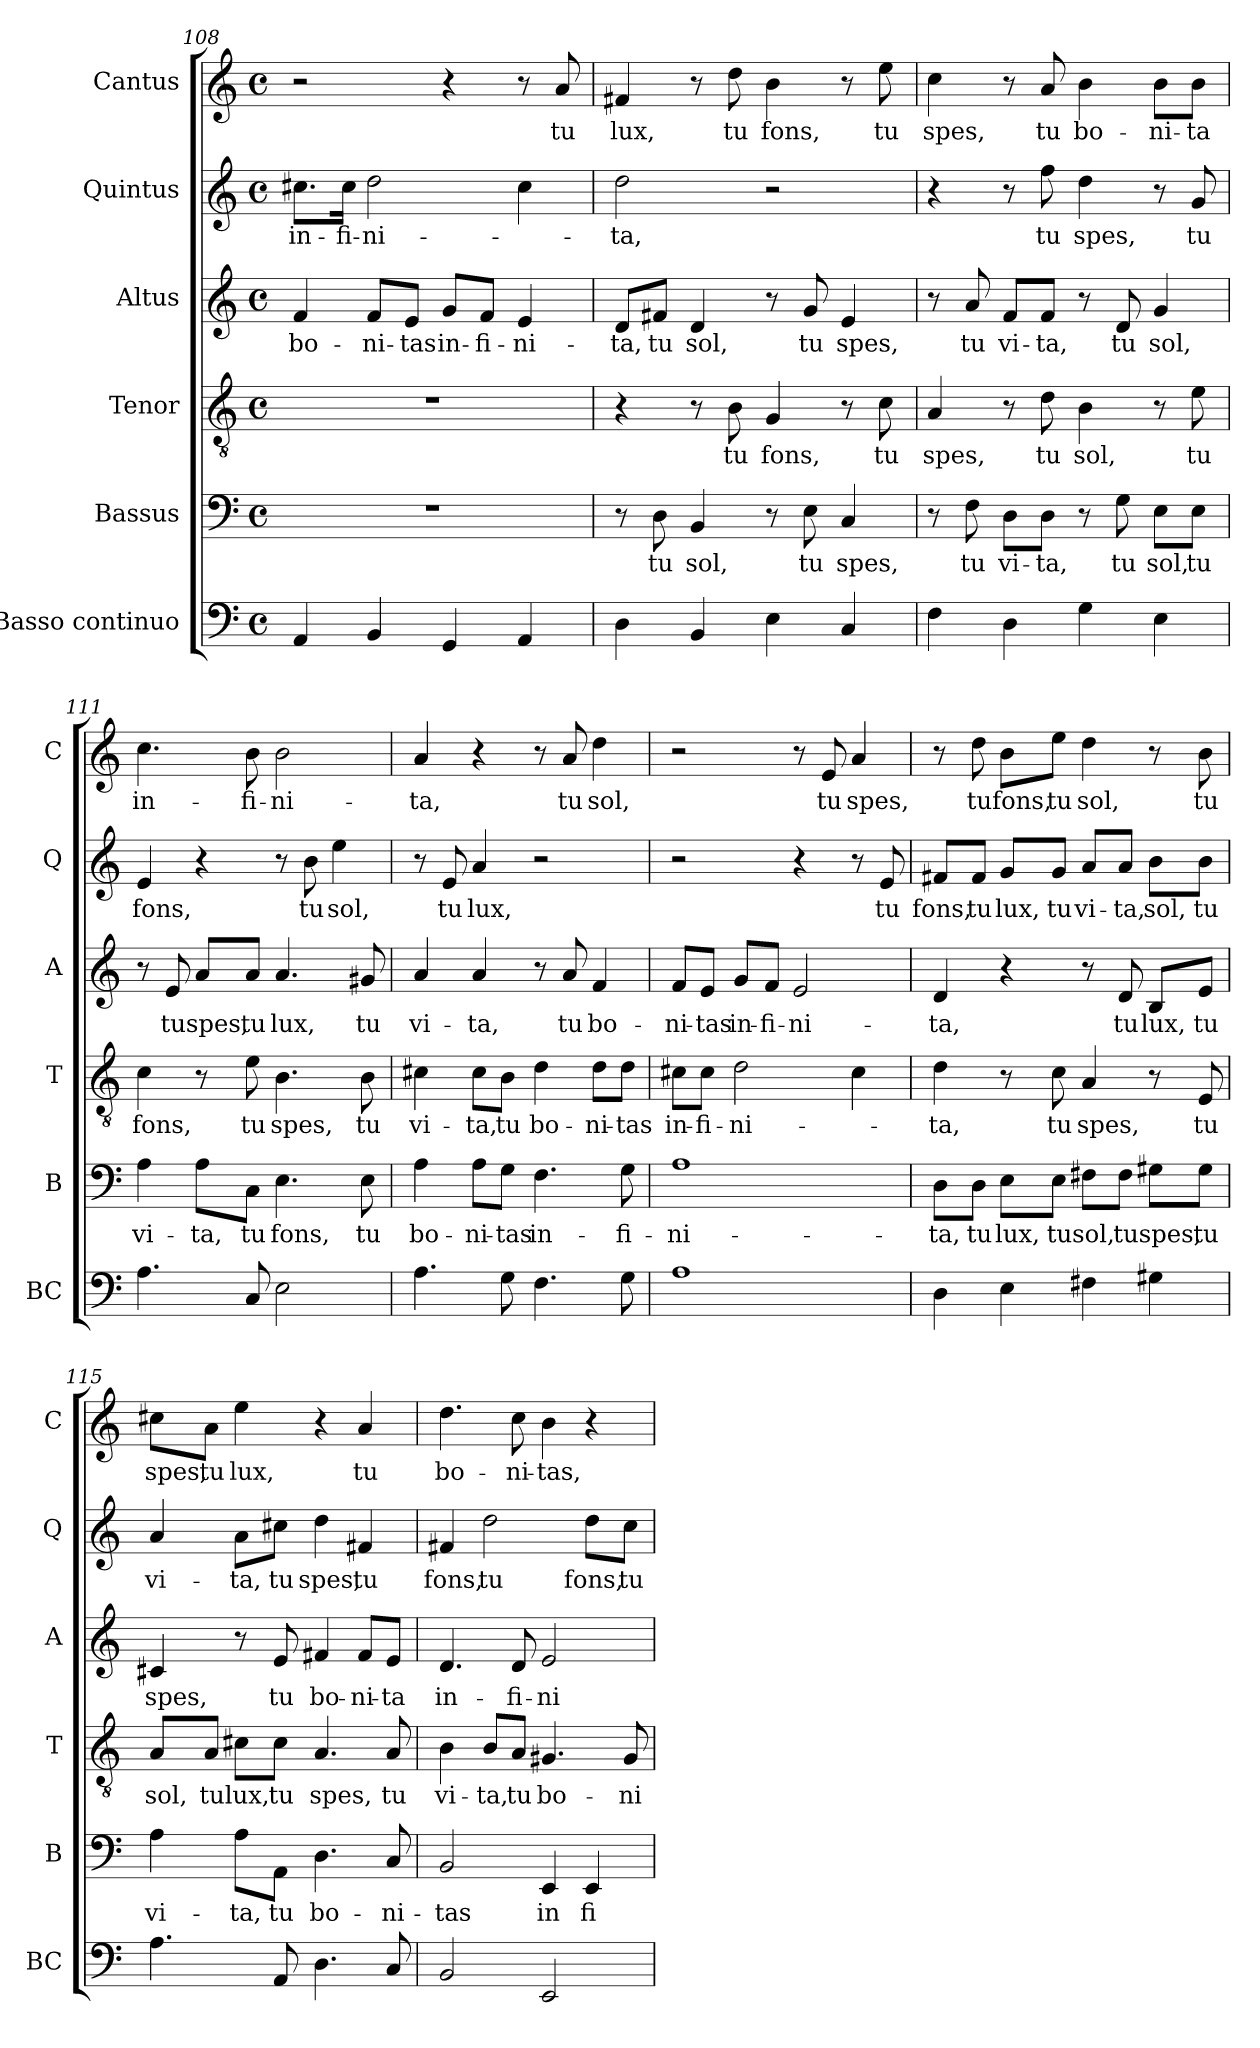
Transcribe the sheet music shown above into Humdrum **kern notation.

**kern	**kern	**text	**kern	**text	**kern	**text	**kern	**text	**kern	**text
*part6	*part5	*part5	*part4	*part4	*part3	*part3	*part2	*part2	*part1	*part1
*staff6	*staff5	*staff5	*staff4	*staff4	*staff3	*staff3	*staff2	*staff2	*staff1	*staff1
*I"Basso continuo	*I"Bassus	*	*I"Tenor	*	*I"Altus	*	*I"Quintus	*	*I"Cantus	*
*I'BC	*I'B	*	*I'T	*	*I'A	*	*I'Q	*	*I'C	*
*clefF4	*clefF4	*	*clefGv2	*	*clefG2	*	*clefG2	*	*clefG2	*
*k[]	*k[]	*	*k[]	*	*k[]	*	*k[]	*	*k[]	*
*C:	*C:	*	*C:	*	*C:	*	*C:	*	*C:	*
*M4/4	*M4/4	*	*M4/4	*	*M4/4	*	*M4/4	*	*M4/4	*
*met(c)	*met(c)	*	*met(c)	*	*met(c)	*	*met(c)	*	*met(c)	*
=108	=108	=108	=108	=108	=108	=108	=108	=108	=108	=108
!	!	!	!	!	!	!LO:LY:b	!	!LO:LY:b	!	!
4AA/	1r	.	1r	.	4f/	bo-	8.cc#X\L	in-	2r	.
!	!	!	!	!	!	!	!	!LO:LY:b	!	!
.	.	.	.	.	.	.	16cc#\Jk	-fi-	.	.
!	!	!	!	!	!	!LO:LY:b	!	!LO:LY:b	!	!
4BB/	.	.	.	.	8f/L	-ni-	2dd\	-ni-	.	.
!	!	!	!	!	!	!LO:LY:b	!	!	!	!
.	.	.	.	.	8e/J	-tas	.	.	.	.
!	!	!	!	!	!	!LO:LY:b	!	!	!	!
4GG/	.	.	.	.	8g/L	in-	.	.	4r	.
!	!	!	!	!	!	!LO:LY:b	!	!	!	!
.	.	.	.	.	8f/J	-fi-	.	.	.	.
!	!	!	!	!	!	!LO:LY:b	!	!	!	!
4AA/	.	.	.	.	4e/	-ni-	4cc#\	.	8r	.
!	!	!	!	!	!	!	!	!	!	!LO:LY:b
.	.	.	.	.	.	.	.	.	8a/	tu
=109	=109	=109	=109	=109	=109	=109	=109	=109	=109	=109
!	!	!	!	!	!	!LO:LY:b	!	!LO:LY:b	!	!LO:LY:b
4D\	8r	.	4r	.	8d/L	-ta,	2dd\	-ta,	4f#X/	lux,
!	!	!LO:LY:b	!	!	!	!LO:LY:b	!	!	!	!
.	8D\	tu	.	.	8f#X/J	tu	.	.	.	.
!	!	!LO:LY:b	!	!	!	!LO:LY:b	!	!	!	!
4BB/	4BB/	sol,	8r	.	4d/	sol,	.	.	8r	.
!	!	!	!	!LO:LY:b	!	!	!	!	!	!LO:LY:b
.	.	.	8B\	tu	.	.	.	.	8dd\	tu
!	!	!	!	!LO:LY:b	!	!	!	!	!	!LO:LY:b
4E\	8r	.	4G/	fons,	8r	.	2r	.	4b\	fons,
!	!	!LO:LY:b	!	!	!	!LO:LY:b	!	!	!	!
.	8E\	tu	.	.	8g/	tu	.	.	.	.
!	!	!LO:LY:b	!	!	!	!LO:LY:b	!	!	!	!
4C/	4C/	spes,	8r	.	4e/	spes,	.	.	8r	.
!	!	!	!	!LO:LY:b	!	!	!	!	!	!LO:LY:b
.	.	.	8c\	tu	.	.	.	.	8ee\	tu
=110	=110	=110	=110	=110	=110	=110	=110	=110	=110	=110
!	!	!	!	!LO:LY:b	!	!	!	!	!	!LO:LY:b
4F\	8r	.	4A/	spes,	8r	.	4r	.	4cc\	spes,
!	!	!LO:LY:b	!	!	!	!LO:LY:b	!	!	!	!
.	8F\	tu	.	.	8a/	tu	.	.	.	.
!	!	!LO:LY:b	!	!	!	!LO:LY:b	!	!	!	!
4D\	8D\L	vi-	8r	.	8f/L	vi-	8r	.	8r	.
!	!	!LO:LY:b	!	!LO:LY:b	!	!LO:LY:b	!	!LO:LY:b	!	!LO:LY:b
.	8D\J	-ta,	8d\	tu	8f/J	-ta,	8ff\	tu	8a/	tu
!	!	!	!	!LO:LY:b	!	!	!	!LO:LY:b	!	!LO:LY:b
4G\	8r	.	4B\	sol,	8r	.	4dd\	spes,	4b\	bo-
!	!	!LO:LY:b	!	!	!	!LO:LY:b	!	!	!	!
.	8G\	tu	.	.	8d/	tu	.	.	.	.
!	!	!LO:LY:b	!	!	!	!LO:LY:b	!	!	!	!LO:LY:b
4E\	8E\L	sol,	8r	.	4g/	sol,	8r	.	8b\L	-ni-
!	!	!LO:LY:b	!	!LO:LY:b	!	!	!	!LO:LY:b	!	!LO:LY:b
.	8E\J	tu	8e\	tu	.	.	8g/	tu	8b\J	-ta
!!LO:LB:g=z
=111	=111	=111	=111	=111	=111	=111	=111	=111	=111	=111
!	!	!LO:LY:b	!	!LO:LY:b	!	!	!	!LO:LY:b	!	!LO:LY:b
4.A\	4A\	vi-	4c\	fons,	8r	.	4e/	fons,	4.cc\	in-
!	!	!	!	!	!	!LO:LY:b	!	!	!	!
.	.	.	.	.	8e/	tu	.	.	.	.
!	!	!LO:LY:b	!	!	!	!LO:LY:b	!	!	!	!
.	8A\L	-ta,	8r	.	8a/L	spes,	4r	.	.	.
!	!	!LO:LY:b	!	!LO:LY:b	!	!LO:LY:b	!	!	!	!LO:LY:b
8C/	8C\J	tu	8e\	tu	8a/J	tu	.	.	8b\	-fi-
!	!	!LO:LY:b	!	!LO:LY:b	!	!LO:LY:b	!	!	!	!LO:LY:b
2E\	4.E\	fons,	4.B\	spes,	4.a/	lux,	8r	.	2b\	-ni-
!	!	!	!	!	!	!	!	!LO:LY:b	!	!
.	.	.	.	.	.	.	8b\	tu	.	.
!	!	!	!	!	!	!	!	!LO:LY:b	!	!
.	.	.	.	.	.	.	4ee\	sol,	.	.
!	!	!LO:LY:b	!	!LO:LY:b	!	!LO:LY:b	!	!	!	!
.	8E\	tu	8B\	tu	8g#X/	tu	.	.	.	.
=112	=112	=112	=112	=112	=112	=112	=112	=112	=112	=112
!	!	!LO:LY:b	!	!LO:LY:b	!	!LO:LY:b	!	!	!	!LO:LY:b
4.A\	4A\	bo-	4c#X\	vi-	4a/	vi-	8r	.	4a/	-ta,
!	!	!	!	!	!	!	!	!LO:LY:b	!	!
.	.	.	.	.	.	.	8e/	tu	.	.
!	!	!LO:LY:b	!	!LO:LY:b	!	!LO:LY:b	!	!LO:LY:b	!	!
.	8A\L	-ni-	8c#\L	-ta,	4a/	-ta,	4a/	lux,	4r	.
!	!	!LO:LY:b	!	!LO:LY:b	!	!	!	!	!	!
8G\	8G\J	-tas	8B\J	tu	.	.	.	.	.	.
!	!	!LO:LY:b	!	!LO:LY:b	!	!	!	!	!	!
4.F\	4.F\	in-	4d\	bo-	8r	.	2r	.	8r	.
!	!	!	!	!	!	!LO:LY:b	!	!	!	!LO:LY:b
.	.	.	.	.	8a/	tu	.	.	8a/	tu
!	!	!	!	!LO:LY:b	!	!LO:LY:b	!	!	!	!LO:LY:b
.	.	.	8d\L	-ni-	4f/	bo-	.	.	4dd\	sol,
!	!	!LO:LY:b	!	!LO:LY:b	!	!	!	!	!	!
8G\	8G\	-fi-	8d\J	-tas	.	.	.	.	.	.
=113	=113	=113	=113	=113	=113	=113	=113	=113	=113	=113
!	!	!LO:LY:b	!	!LO:LY:b	!	!LO:LY:b	!	!	!	!
1A	1A	-ni-	8c#X\L	in-	8f/L	-ni-	2r	.	2r	.
!	!	!	!	!LO:LY:b	!	!LO:LY:b	!	!	!	!
.	.	.	8c#\J	-fi-	8e/J	-tas	.	.	.	.
!	!	!	!	!LO:LY:b	!	!LO:LY:b	!	!	!	!
.	.	.	2d\	-ni-	8g/L	in-	.	.	.	.
!	!	!	!	!	!	!LO:LY:b	!	!	!	!
.	.	.	.	.	8f/J	-fi-	.	.	.	.
!	!	!	!	!	!	!LO:LY:b	!	!	!	!
.	.	.	.	.	2e/	-ni-	4r	.	8r	.
!	!	!	!	!	!	!	!	!	!	!LO:LY:b
.	.	.	.	.	.	.	.	.	8e/	tu
!	!	!	!	!	!	!	!	!	!	!LO:LY:b
.	.	.	4c#\	.	.	.	8r	.	4a/	spes,
!	!	!	!	!	!	!	!	!LO:LY:b	!	!
.	.	.	.	.	.	.	8e/	tu	.	.
=114	=114	=114	=114	=114	=114	=114	=114	=114	=114	=114
!	!	!LO:LY:b	!	!LO:LY:b	!	!LO:LY:b	!	!LO:LY:b	!	!
4D\	8D\L	-ta,	4d\	-ta,	4d/	-ta,	8f#X/L	fons,	8r	.
!	!	!LO:LY:b	!	!	!	!	!	!LO:LY:b	!	!LO:LY:b
.	8D\J	tu	.	.	.	.	8f#/J	tu	8dd\	tu
!	!	!LO:LY:b	!	!	!	!	!	!LO:LY:b	!	!LO:LY:b
4E\	8E\L	lux,	8r	.	4r	.	8g/L	lux,	8b\L	fons,
!	!	!LO:LY:b	!	!LO:LY:b	!	!	!	!LO:LY:b	!	!LO:LY:b
.	8E\J	tu	8c\	tu	.	.	8g/J	tu	8ee\J	tu
!	!	!LO:LY:b	!	!LO:LY:b	!	!	!	!LO:LY:b	!	!LO:LY:b
4F#X\	8F#X\L	sol,	4A/	spes,	8r	.	8a/L	vi-	4dd\	sol,
!	!	!LO:LY:b	!	!	!	!LO:LY:b	!	!LO:LY:b	!	!
.	8F#\J	tu	.	.	8d/	tu	8a/J	-ta,	.	.
!	!	!LO:LY:b	!	!	!	!LO:LY:b	!	!LO:LY:b	!	!
4G#X\	8G#X\L	spes,	8r	.	8B/L	lux,	8b\L	sol,	8r	.
!	!	!LO:LY:b	!	!LO:LY:b	!	!LO:LY:b	!	!LO:LY:b	!	!LO:LY:b
.	8G#\J	tu	8E/	tu	8e/J	tu	8b\J	tu	8b\	tu
!!LO:PB:g=z
=115	=115	=115	=115	=115	=115	=115	=115	=115	=115	=115
!	!	!LO:LY:b	!	!LO:LY:b	!	!LO:LY:b	!	!LO:LY:b	!	!LO:LY:b
4.A\	4A\	vi-	8A/L	sol,	4c#X/	spes,	4a/	vi-	8cc#X\L	spes,
!	!	!	!	!LO:LY:b	!	!	!	!	!	!LO:LY:b
.	.	.	8A/J	tu	.	.	.	.	8a\J	tu
!	!	!LO:LY:b	!	!LO:LY:b	!	!	!	!LO:LY:b	!	!LO:LY:b
.	8A\L	-ta,	8c#X\L	lux,	8r	.	8a\L	-ta,	4ee\	lux,
!	!	!LO:LY:b	!	!LO:LY:b	!	!LO:LY:b	!	!LO:LY:b	!	!
8AA/	8AA\J	tu	8c#\J	tu	8e/	tu	8cc#X\J	tu	.	.
!	!	!LO:LY:b	!	!LO:LY:b	!	!LO:LY:b	!	!LO:LY:b	!	!
4.D\	4.D\	bo-	4.A/	spes,	4f#X/	bo-	4dd\	spes,	4r	.
!	!	!	!	!	!	!LO:LY:b	!	!LO:LY:b	!	!LO:LY:b
.	.	.	.	.	8f#/L	-ni-	4f#X/	tu	4a/	tu
!	!	!LO:LY:b	!	!LO:LY:b	!	!LO:LY:b	!	!	!	!
8C/	8C/	-ni-	8A/	tu	8e/J	-ta	.	.	.	.
=116	=116	=116	=116	=116	=116	=116	=116	=116	=116	=116
!	!	!LO:LY:b	!	!LO:LY:b	!	!LO:LY:b	!	!LO:LY:b	!	!LO:LY:b
2BB/	2BB/	-tas	4B\	vi-	4.d/	in-	4f#X/	fons,	4.dd\	bo-
!	!	!	!	!LO:LY:b	!	!	!	!LO:LY:b	!	!
.	.	.	8B/L	-ta,	.	.	2dd\	tu	.	.
!	!	!	!	!LO:LY:b	!	!LO:LY:b	!	!	!	!LO:LY:b
.	.	.	8A/J	tu	8d/	-fi-	.	.	8cc\	-ni-
!	!	!LO:LY:b	!	!LO:LY:b	!	!LO:LY:b	!	!	!	!LO:LY:b
2EE/	4EE/	in	4.G#X/	bo-	2e/	-ni-	.	.	4b\	-tas,
!	!	!LO:LY:b	!	!	!	!	!	!LO:LY:b	!	!
.	4EE/	fi-	.	.	.	.	8dd\L	fons,	4r	.
!	!	!	!	!LO:LY:b	!	!	!	!LO:LY:b	!	!
.	.	.	8G#/	-ni-	.	.	8cc\J	tu	.	.
=	=	=	=	=	=	=	=	=	=	=
*-	*-	*-	*-	*-	*-	*-	*-	*-	*-	*-
